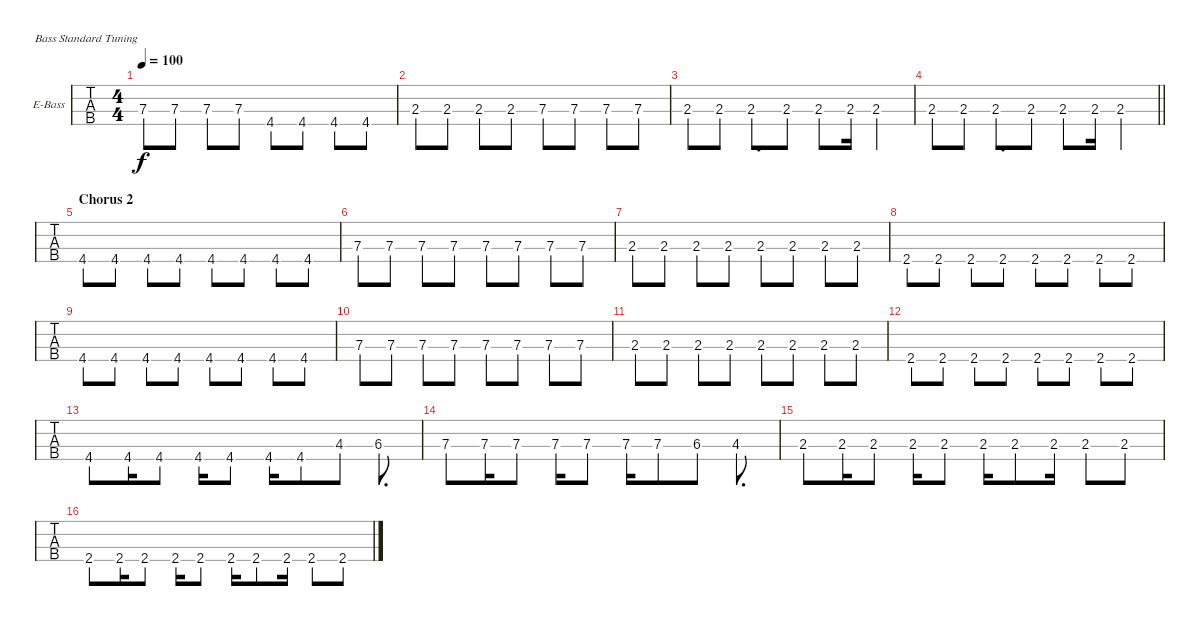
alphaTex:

\bracketExtendMode groupsimilarinstruments
\firstSystemTrackNameOrientation horizontal
\otherSystemsTrackNameOrientation horizontal
\track ("Nikolai" "E-Bass") {instrument electricbassfinger}
\staff {tabs}
\tuning (G2 D2 A1 E1)
\ts (4 4)
\tempo 100
\clef f4
\scale
0.333333
\ks c
7.3.8{dy f} 7.3.8 7.3.8 7.3.8 4.4.8 4.4.8 4.4.8 4.4.8 |
\scale
0.333333 2.3.8 2.3.8 2.3.8 2.3.8 7.3.8 7.3.8 7.3.8 7.3.8 |
\scale
0.333333 2.3{st}.8 2.3{st}.8 2.3.8{d} 2.3{st}.8 2.3.8 2.3.16 2.3.4 |
\scale
0.333333
\barLineRight lightlight
2.3{st}.8 2.3{st}.8 2.3.8{d} 2.3{st}.8 2.3.8 2.3.16 2.3.4 |
\section ("" "Chorus 2")
\scale
0.333333 4.4.8 4.4.8 4.4.8 4.4.8 4.4.8 4.4.8 4.4.8 4.4.8 |
\scale
0.333333 7.3.8 7.3.8 7.3.8 7.3.8 7.3.8 7.3.8 7.3.8 7.3.8 |
\scale
0.333333 2.3.8 2.3.8 2.3.8 2.3.8 2.3.8 2.3.8 2.3.8 2.3.8 |
\scale
0.333333 2.4.8 2.4.8 2.4.8 2.4.8 2.4.8 2.4.8 2.4.8 2.4.8 |
\scale
0.333333 4.4.8 4.4.8 4.4.8 4.4.8 4.4.8 4.4.8 4.4.8 4.4.8 |
\scale
0.333333 7.3.8 7.3.8 7.3.8 7.3.8 7.3.8 7.3.8 7.3.8 7.3.8 |
\scale
0.333333 2.3.8 2.3.8 2.3.8 2.3.8 2.3.8 2.3.8 2.3.8 2.3.8 |
\scale
0.333333 2.4.8 2.4.8 2.4.8 2.4.8 2.4.8 2.4.8 2.4.8 2.4.8 |
\scale
0.333333 4.4.8 4.4.16 4.4.8 4.4.16 4.4.8 4.4.16 4.4.8 4.3.8 6.3.8{d} |
\scale
0.333333 7.3.8 7.3.16 7.3.8 7.3.16 7.3.8 7.3.16 7.3.8 6.3.8 4.3.8{d} |
\scale
0.333333 2.3.8 2.3.16 2.3.8 2.3.16 2.3.8 2.3.16 2.3.8 2.3.16 2.3.8 2.3.8 |
\scale
0.333333 2.4.8 2.4.16 2.4.8 2.4.16 2.4.8 2.4.16 2.4.8 2.4.16 2.4.8 2.4.8
